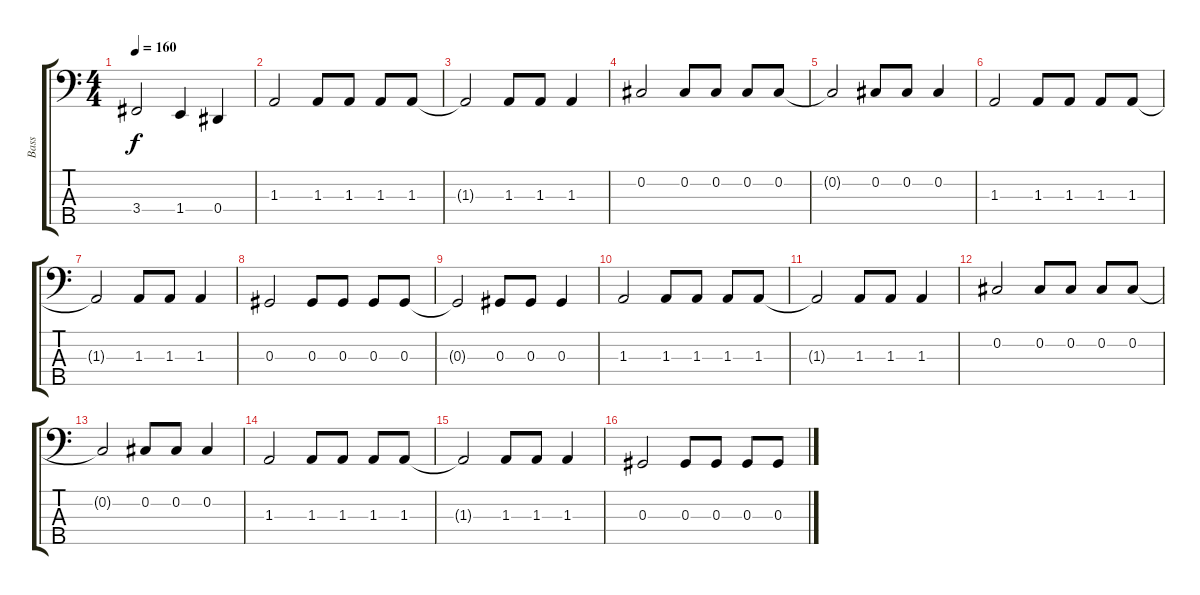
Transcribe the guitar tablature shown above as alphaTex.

\track ("Bass" "Bass") {instrument electricbasspick}
\staff {score tabs}
\tuning (Gb2 Db2 Ab1 Eb1 Bb0) {hide}
\ts (4 4)
\tempo 160
\clef f4
\ks c
3.4.2{dy f} 1.4.4 0.4.4 |
1.3.2 1.3.8 1.3.8 1.3.8 1.3.8 |
1.3{t}.2 1.3.8 1.3.8 1.3.4 |
0.2.2 0.2.8 0.2.8 0.2.8 0.2.8 |
0.2{t}.2 0.2.8 0.2.8 0.2.4 |
1.3.2 1.3.8 1.3.8 1.3.8 1.3.8 |
1.3{t}.2 1.3.8 1.3.8 1.3.4 |
0.3.2 0.3.8 0.3.8 0.3.8 0.3.8 |
0.3{t}.2 0.3.8 0.3.8 0.3.4 |
1.3.2 1.3.8 1.3.8 1.3.8 1.3.8 |
1.3{t}.2 1.3.8 1.3.8 1.3.4 |
0.2.2 0.2.8 0.2.8 0.2.8 0.2.8 |
0.2{t}.2 0.2.8 0.2.8 0.2.4 |
1.3.2 1.3.8 1.3.8 1.3.8 1.3.8 |
1.3{t}.2 1.3.8 1.3.8 1.3.4 |
0.3.2 0.3.8 0.3.8 0.3.8 0.3.8
